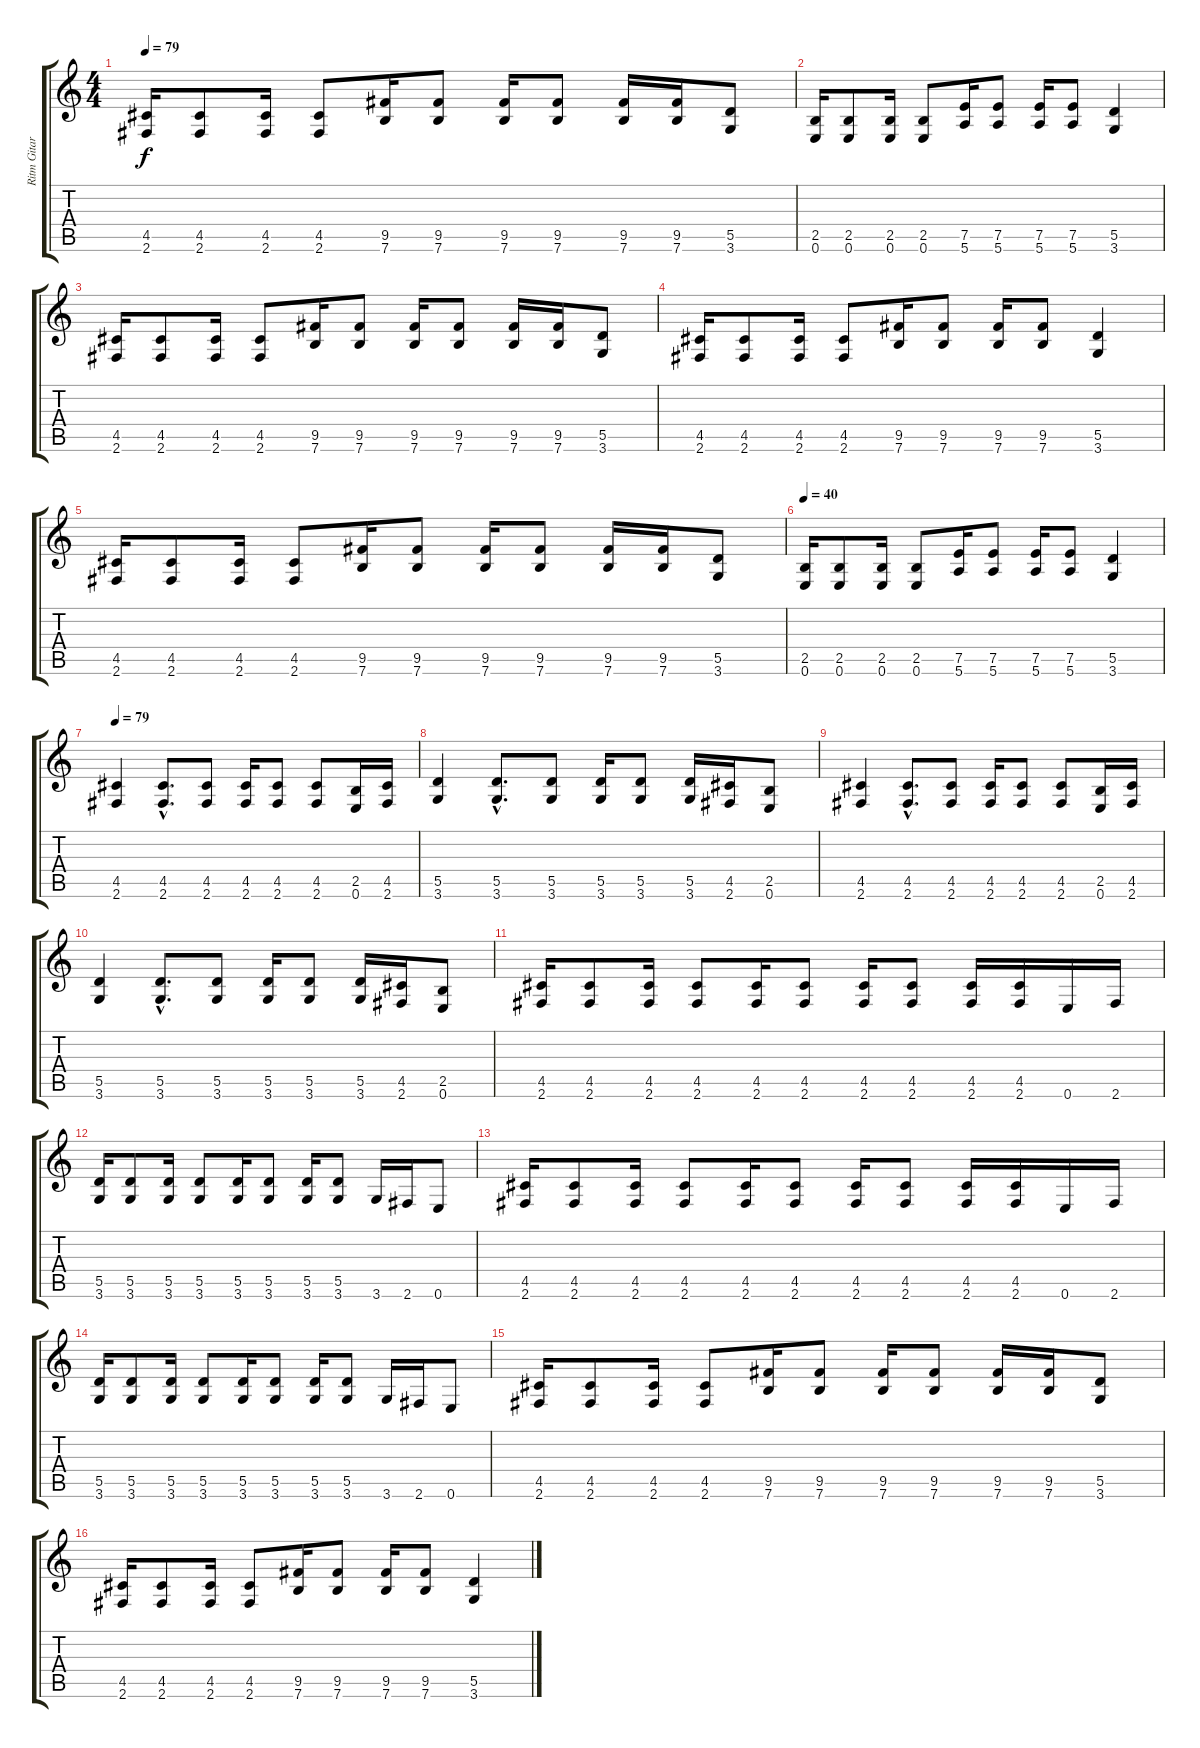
\track ("Ritm Gitar" "Ritm Gitar") {instrument electricguitarclean}
\staff {score tabs}
\tuning (E4 B3 G3 D3 A2 E2) {hide}
\ts (4 4)
\tempo 79
\clef g2
\ks c
(4.5 2.6).16{dy f} (4.5 2.6).8 (4.5 2.6).16 (4.5 2.6).8 (9.5 7.6).16 (9.5 7.6).8 (9.5 7.6).16 (9.5 7.6).8 (9.5 7.6).16 (9.5 7.6).16 (5.5 3.6).8 |
(2.5 0.6).16 (2.5 0.6).8 (2.5 0.6).16 (2.5 0.6).8 (7.5 5.6).16 (7.5 5.6).8 (7.5 5.6).16 (7.5 5.6).8 (5.5 3.6).4 |
(4.5 2.6).16 (4.5 2.6).8 (4.5 2.6).16 (4.5 2.6).8 (9.5 7.6).16 (9.5 7.6).8 (9.5 7.6).16 (9.5 7.6).8 (9.5 7.6).16 (9.5 7.6).16 (5.5 3.6).8 |
(4.5 2.6).16 (4.5 2.6).8 (4.5 2.6).16 (4.5 2.6).8 (9.5 7.6).16 (9.5 7.6).8 (9.5 7.6).16 (9.5 7.6).8 (5.5 3.6).4 |
(4.5 2.6).16 (4.5 2.6).8 (4.5 2.6).16 (4.5 2.6).8 (9.5 7.6).16 (9.5 7.6).8 (9.5 7.6).16 (9.5 7.6).8 (9.5 7.6).16 (9.5 7.6).16 (5.5 3.6).8 |
\tempo 40
(2.5 0.6).16 (2.5 0.6).8 (2.5 0.6).16 (2.5 0.6).8 (7.5 5.6).16 (7.5 5.6).8 (7.5 5.6).16 (7.5 5.6).8 (5.5 3.6).4 |
\tempo 79
(4.5 2.6).4{instrument electricguitarclean} (4.5{hac} 2.6{hac}).8{d} (4.5 2.6).8 (4.5 2.6).16 (4.5 2.6).8 (4.5 2.6).8 (2.5 0.6).16 (4.5 2.6).16 |
(5.5 3.6).4 (5.5{hac} 3.6{hac}).8{d} (5.5 3.6).8 (5.5 3.6).16 (5.5 3.6).8 (5.5 3.6).16 (4.5 2.6).16 (2.5 0.6).8 |
(4.5 2.6).4 (4.5{hac} 2.6{hac}).8{d} (4.5 2.6).8 (4.5 2.6).16 (4.5 2.6).8 (4.5 2.6).8 (2.5 0.6).16 (4.5 2.6).16 |
(5.5 3.6).4 (5.5{hac} 3.6{hac}).8{d} (5.5 3.6).8 (5.5 3.6).16 (5.5 3.6).8 (5.5 3.6).16 (4.5 2.6).16 (2.5 0.6).8 |
(4.5 2.6).16{instrument distortionguitar} (4.5 2.6).8 (4.5 2.6).16 (4.5 2.6).8 (4.5 2.6).16 (4.5 2.6).8 (4.5 2.6).16 (4.5 2.6).8 (4.5 2.6).16 (4.5 2.6).16 0.6.16 2.6.16 |
(5.5 3.6).16 (5.5 3.6).8 (5.5 3.6).16 (5.5 3.6).8 (5.5 3.6).16 (5.5 3.6).8 (5.5 3.6).16 (5.5 3.6).8 3.6.16 2.6.16 0.6.8 |
(4.5 2.6).16{instrument distortionguitar} (4.5 2.6).8 (4.5 2.6).16 (4.5 2.6).8 (4.5 2.6).16 (4.5 2.6).8 (4.5 2.6).16 (4.5 2.6).8 (4.5 2.6).16 (4.5 2.6).16 0.6.16 2.6.16 |
(5.5 3.6).16 (5.5 3.6).8 (5.5 3.6).16 (5.5 3.6).8 (5.5 3.6).16 (5.5 3.6).8 (5.5 3.6).16 (5.5 3.6).8 3.6.16 2.6.16 0.6.8 |
(4.5 2.6).16 (4.5 2.6).8 (4.5 2.6).16 (4.5 2.6).8 (9.5 7.6).16 (9.5 7.6).8 (9.5 7.6).16 (9.5 7.6).8 (9.5 7.6).16 (9.5 7.6).16 (5.5 3.6).8 |
(4.5 2.6).16 (4.5 2.6).8 (4.5 2.6).16 (4.5 2.6).8 (9.5 7.6).16 (9.5 7.6).8 (9.5 7.6).16 (9.5 7.6).8 (5.5 3.6).4
